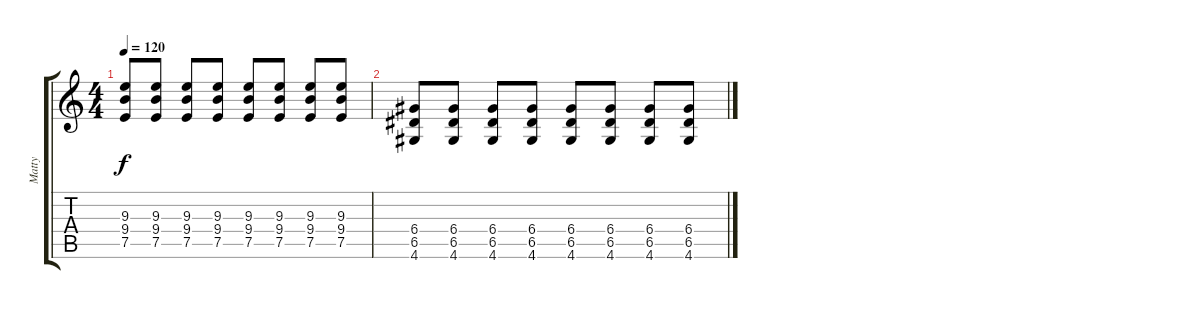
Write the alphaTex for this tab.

\track ("Matty" "Matty") {instrument overdrivenguitar}
\staff {score tabs}
\tuning (E4 B3 G3 D3 A2 E2) {hide}
\ts (4 4)
\tempo 120
\clef g2
\ks c
(9.3 9.4 7.5).8{dy f} (9.3 9.4 7.5).8 (9.3 9.4 7.5).8 (9.3 9.4 7.5).8 (9.3 9.4 7.5).8 (9.3 9.4 7.5).8 (9.3 9.4 7.5).8 (9.3 9.4 7.5).8 |
(6.4 6.5 4.6).8 (6.4 6.5 4.6).8 (6.4 6.5 4.6).8 (6.4 6.5 4.6).8 (6.4 6.5 4.6).8 (6.4 6.5 4.6).8 (6.4 6.5 4.6).8 (6.4 6.5 4.6).8
